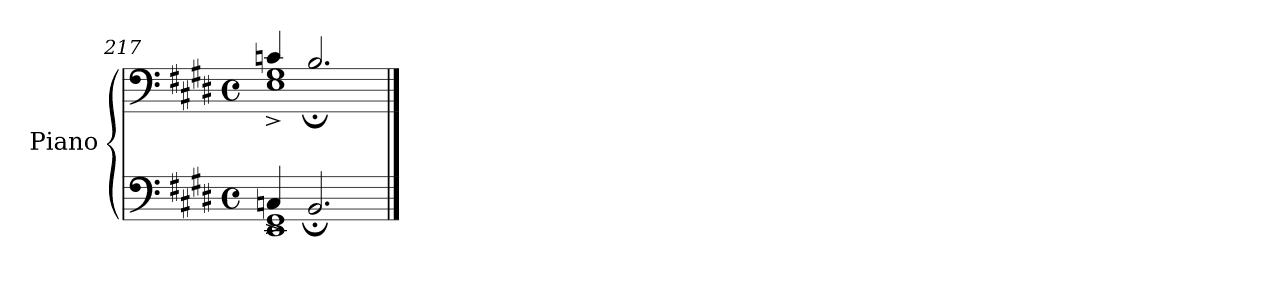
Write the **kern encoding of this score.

**kern	**kern
*part1	*part1
*staff2	*staff1
*I"Piano	*
*I'Pno.	*
*clefF4	*clefF4
*k[f#c#g#d#]	*k[f#c#g#d#]
*M4/4	*M4/4
*met(c)	*met(c)
=217	=217
*^	*^
1EE 1GG#	4Cn^/	1E 1G#	4cn^/
.	2.BB;</	.	2.B;</
*v	*v	*	*
*	*v	*v
==	==
*-	*-
